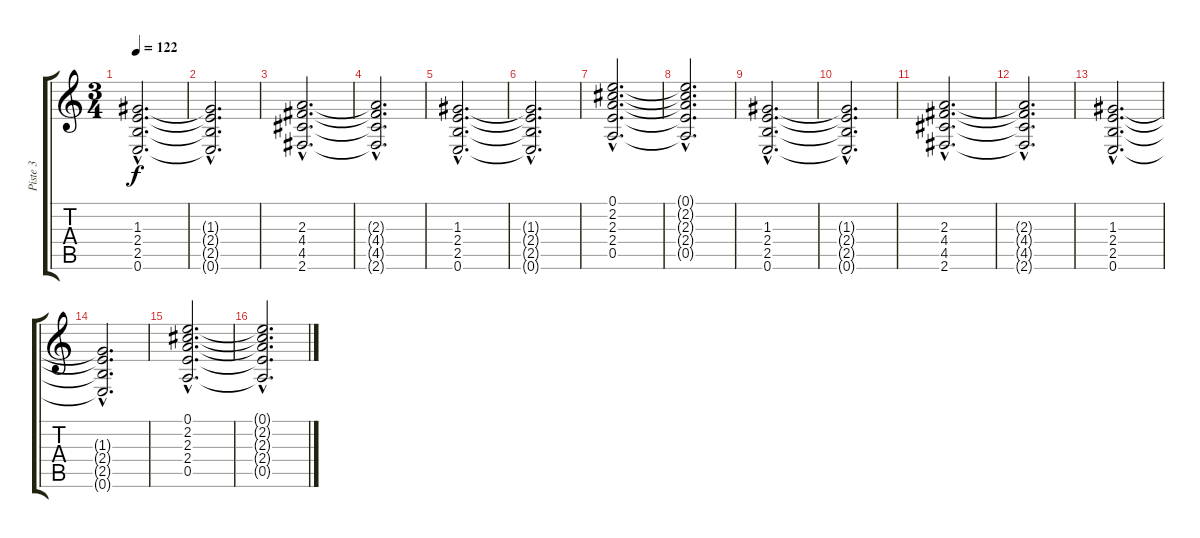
\track ("Piste 3" "Piste 3") {instrument overdrivenguitar}
\staff {score tabs}
\tuning (E4 B3 G3 D3 A2 E2) {hide}
\ts (3 4)
\tempo 122
\clef g2
\ks c
(1.3{hac} 2.4{hac} 2.5{hac} 0.6{hac}).2{d dy f} |
(1.3{hac t} 2.4{hac t} 2.5{hac t} 0.6{hac t}).2{d} |
(2.3{hac} 4.4{hac} 4.5{hac} 2.6{hac}).2{d} |
(2.3{hac t} 4.4{hac t} 4.5{hac t} 2.6{hac t}).2{d} |
(1.3{hac} 2.4{hac} 2.5{hac} 0.6{hac}).2{d} |
(1.3{hac t} 2.4{hac t} 2.5{hac t} 0.6{hac t}).2{d} |
(0.1{hac} 2.2{hac} 2.3{hac} 2.4{hac} 0.5{hac}).2{d} |
(0.1{hac t} 2.2{hac t} 2.3{hac t} 2.4{hac t} 0.5{hac t}).2{d} |
(1.3{hac} 2.4{hac} 2.5{hac} 0.6{hac}).2{d} |
(1.3{hac t} 2.4{hac t} 2.5{hac t} 0.6{hac t}).2{d} |
(2.3{hac} 4.4{hac} 4.5{hac} 2.6{hac}).2{d} |
(2.3{hac t} 4.4{hac t} 4.5{hac t} 2.6{hac t}).2{d} |
(1.3{hac} 2.4{hac} 2.5{hac} 0.6{hac}).2{d} |
(1.3{hac t} 2.4{hac t} 2.5{hac t} 0.6{hac t}).2{d} |
(0.1{hac} 2.2{hac} 2.3{hac} 2.4{hac} 0.5{hac}).2{d} |
(0.1{hac t} 2.2{hac t} 2.3{hac t} 2.4{hac t} 0.5{hac t}).2{d}
